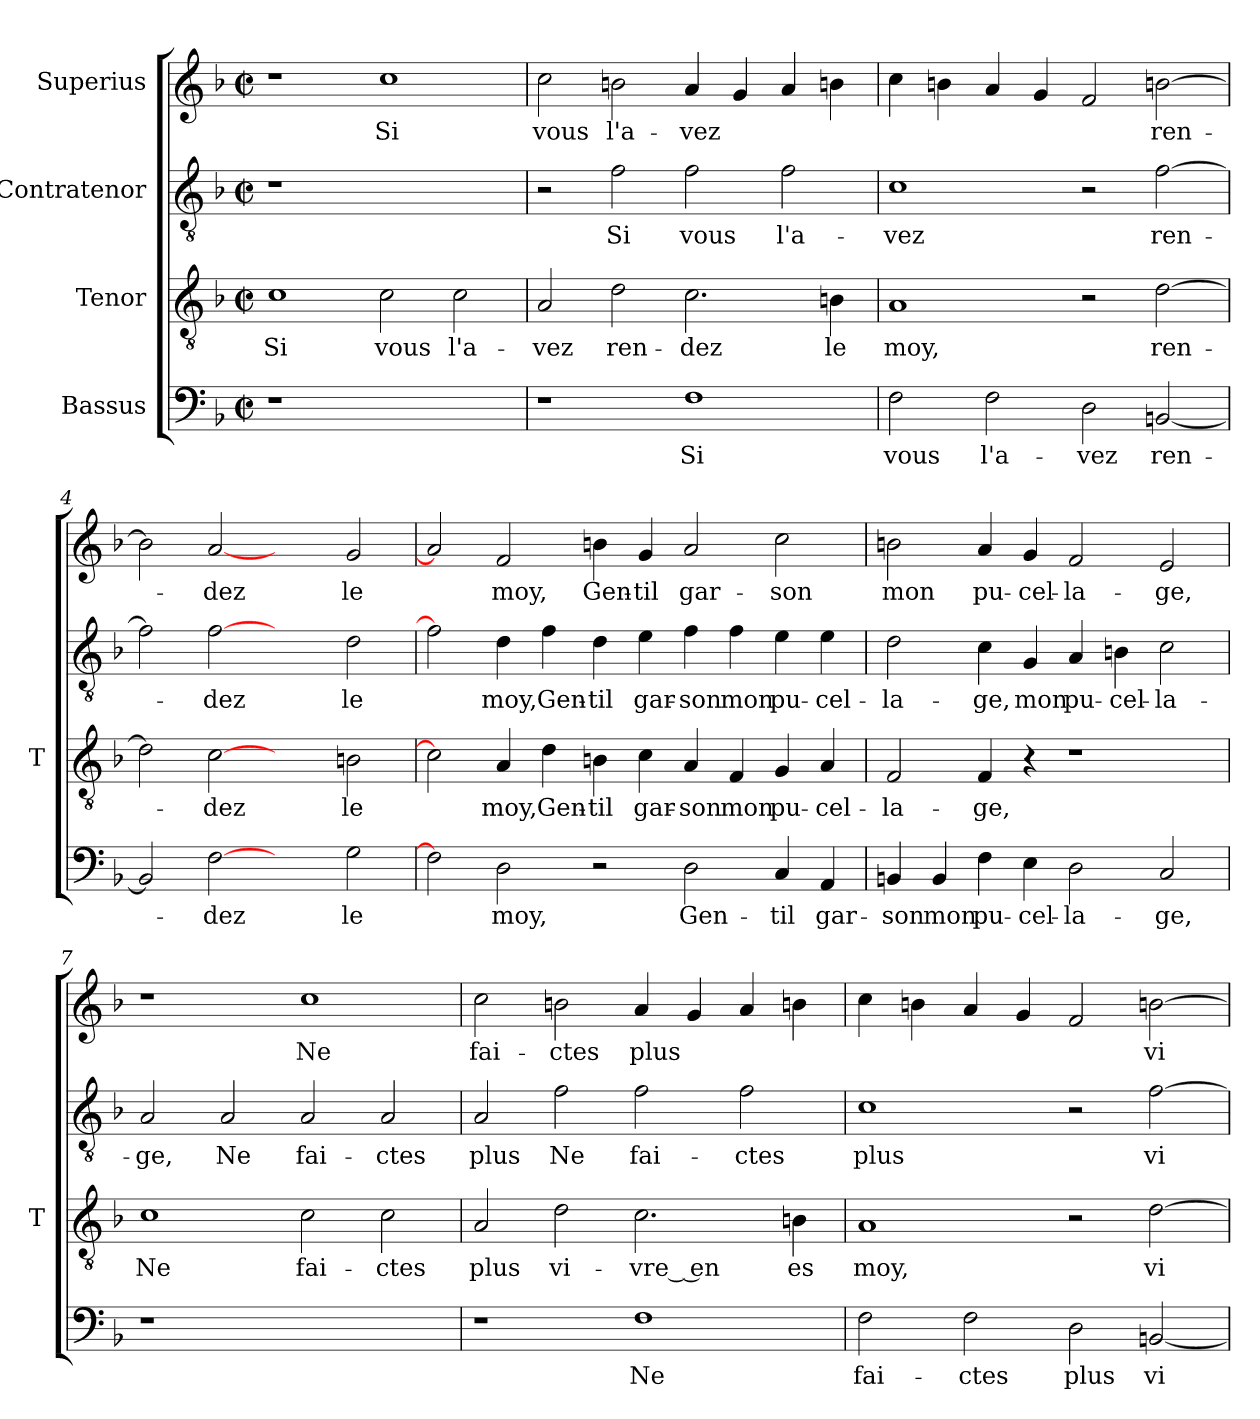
**kern	**text	**kern	**text	**kern	**text	**kern	**text
*part4	*part4	*part3	*part3	*part2	*part2	*part1	*part1
*staff4	*staff4	*staff3	*staff3	*staff2	*staff2	*staff1	*staff1
*I"Bassus	*	*I"Tenor	*	*I"Contratenor	*	*I"Superius	*
*	*	*I'T	*	*	*	*	*
*clefF4	*	*clefGv2	*	*clefGv2	*	*clefG2	*
*k[b-]	*	*k[b-]	*	*k[b-]	*	*k[b-]	*
*F:	*	*F:	*	*F:	*	*F:	*
*M2/2	*	*M2/2	*	*M2/2	*	*M2/2	*
*met(c|)	*	*met(c|)	*	*met(c|)	*	*met(c|)	*
=1	=1	=1	=1	=1	=1	=1	=1
1r	.	1c	-Si	1r	.	1r	.
1ryy	.	2c	-vous	1ryy	.	1cc	-Si
.	.	2c	l'a-	.	.	.	.
=2	=2	=2	=2	=2	=2	=2	=2
1r	.	2A	-vez	2r	.	2cc	-vous
.	.	2d	ren-	2f	-Si	2bn	l'a-
1F	-Si	2.c	-dez	2f	-vous	4a	-vez
.	.	.	.	.	.	4g	.
.	.	.	.	2f	l'a-	4a	.
.	.	4Bn	-le	.	.	4bn	.
=3	=3	=3	=3	=3	=3	=3	=3
2F	-vous	1A	-moy,	1c	-vez	4cc	.
.	.	.	.	.	.	4bn	.
2F	l'a-	.	.	.	.	4a	.
.	.	.	.	.	.	4g	.
2D	-vez	2r	.	2r	.	2f	.
[2BBn	ren-	[2d	ren-	[2f	ren-	[2bn	ren-
=4	=4	=4	=4	=4	=4	=4	=4
2BB]	.	2d]	.	2f]	.	2b]	.
[2F	-dez	[2c	-dez	[2f	-dez	[2a	-dez
2ryy	.	2ryy	.	2ryy	.	2ryy	.
2G	-le	2Bn	-le	2d	-le	2g	-le
!!LO:PB:g=z
=5	=5	=5	=5	=5	=5	=5	=5
2F]	.	2c]	.	2f]	.	2a]	.
2D	-moy,	4A	-moy,	4d	-moy,	2f	-moy,
.	.	4d	Gen-	4f	Gen-	.	.
2r	.	4Bn	-til	4d	-til	4bn	Gen-
.	.	4c	gar-	4e	gar-	4g	-til
2D	Gen-	4A	-son	4f	-son	2a	gar-
.	.	4F	-mon	4f	-mon	.	.
4C	-til	4G	pu-	4e	pu-	2cc	-son
4AA	gar-	4A	cel-	4e	cel-	.	.
=6	=6	=6	=6	=6	=6	=6	=6
4BBn	-son	2F	la-	2d	la-	2bn	-mon
4BB	-mon	.	.	.	.	.	.
4F	pu-	4F	-ge,	4c	-ge,	4a	pu-
4E	cel-	4r	.	4G	-mon	4g	cel-
2D	la-	1r	.	4A	pu-	2f	la-
.	.	.	.	4Bn	cel-	.	.
2C	-ge,	.	.	2c	la-	2e	-ge,
=7	=7	=7	=7	=7	=7	=7	=7
1r	.	1c	-Ne	2A	-ge,	1r	.
.	.	.	.	2A	-Ne	.	.
1ryy	.	2c	fai-	2A	fai-	1cc	-Ne
.	.	2c	-ctes	2A	-ctes	.	.
=8	=8	=8	=8	=8	=8	=8	=8
1r	.	2A	-plus	2A	-plus	2cc	fai-
.	.	2d	vi-	2f	-Ne	2bn	-ctes
1F	-Ne	2.c	-vre_ en	2f	fai-	4a	-plus
.	.	.	.	.	.	4g	.
.	.	.	.	2f	-ctes	4a	.
.	.	4Bn	-es	.	.	4bn	.
!!LO:PB:g=z
=9	=9	=9	=9	=9	=9	=9	=9
2F	fai-	1A	-moy,	1c	-plus	4cc	.
.	.	.	.	.	.	4bn	.
2F	-ctes	.	.	.	.	4a	.
.	.	.	.	.	.	4g	.
2D	-plus	2r	.	2r	.	2f	.
[2BBn	vi-	[2d	vi-	[2f	vi-	[2bn	vi-
=	=	=	=	=	=	=	=
*-	*-	*-	*-	*-	*-	*-	*-
